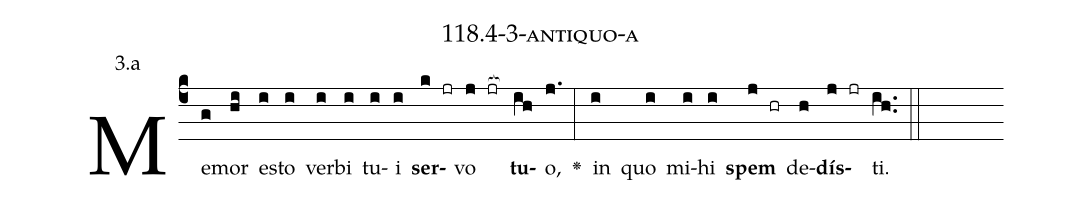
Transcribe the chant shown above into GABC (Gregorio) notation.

name: 118.4-3-antiquo-a;
annotation: 3.a;
%%
(c4)Me(g)mor(hi) es(i)to(i) ver(i)bi(i) tu(i)i(i) <b>ser</b>(k jr)vo(j jr[ocb:1{]) <b>tu</b>(ih[ocb:0}])o,(j.) <v>\greheightstar</v>(:) in(i) quo(i) mi(i)hi(i) <b>spem</b>(j hr) de(h)<b>dís</b>(j jr)ti.(ih..) (::)


%E(i) u(i) o(j) u(h) a(j) e.(ih..) (::)
